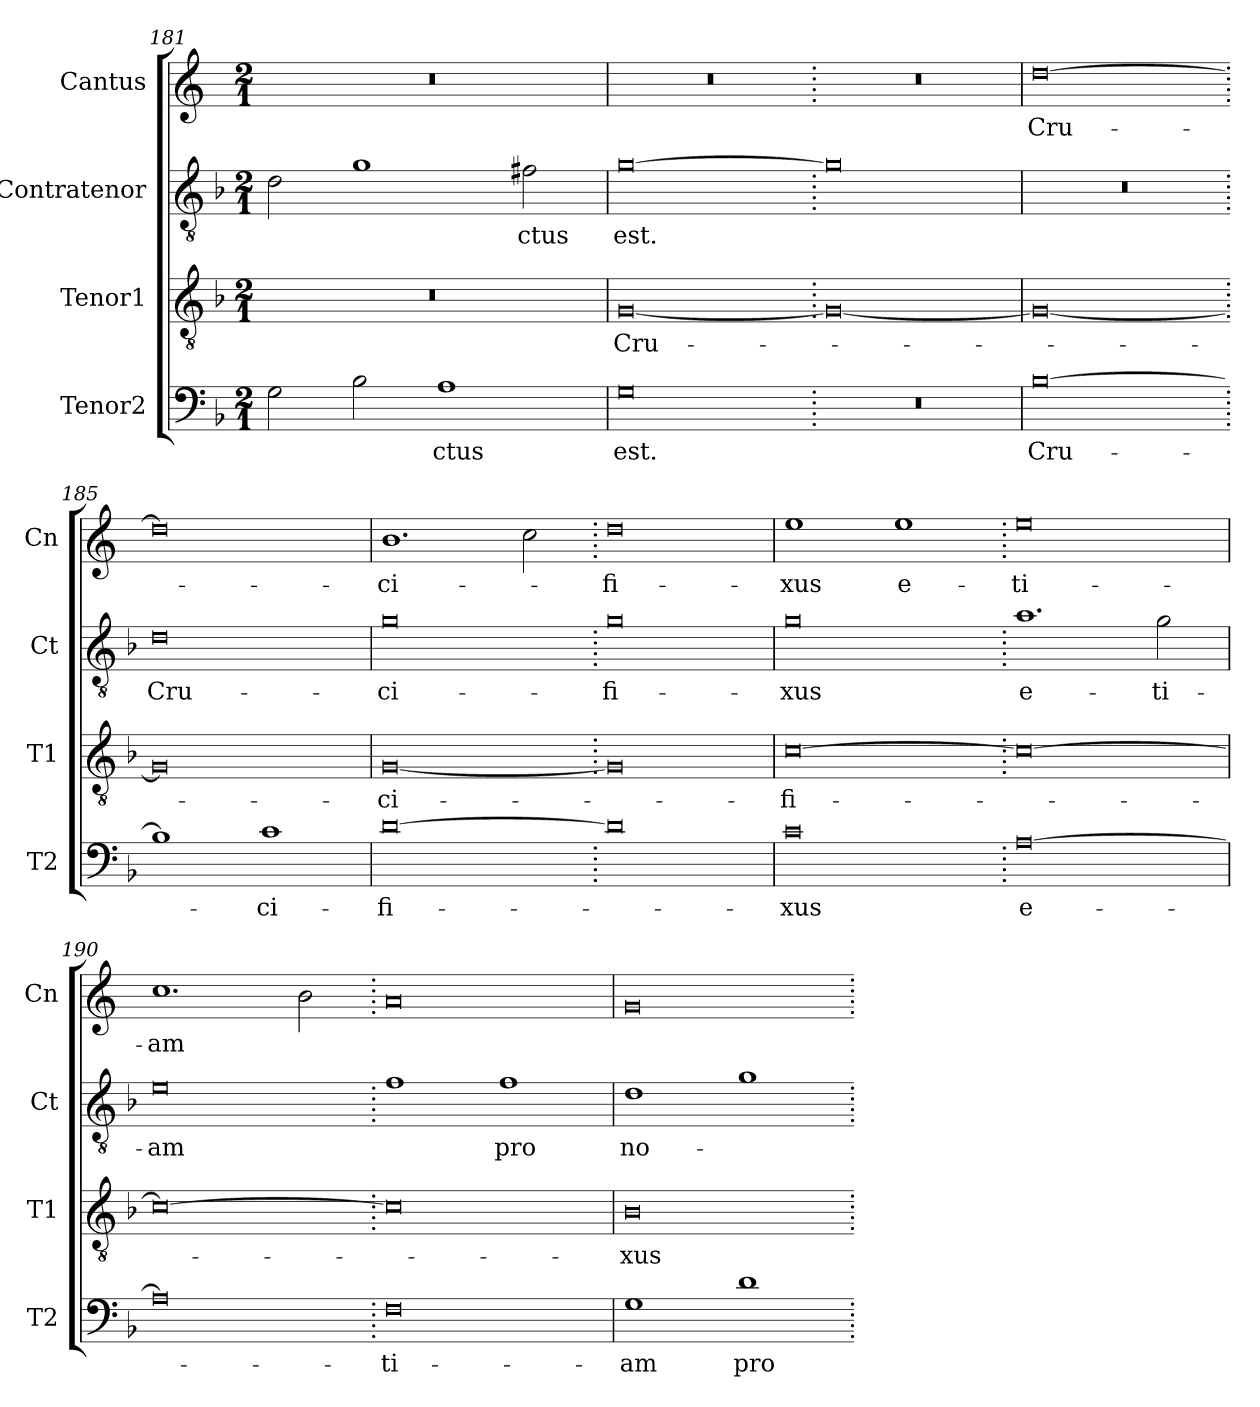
**kern	**text	**kern	**text	**kern	**text	**kern	**text
*part4	*part4	*part3	*part3	*part2	*part2	*part1	*part1
*staff4	*staff4	*staff3	*staff3	*staff2	*staff2	*staff1	*staff1
*I"Tenor2	*	*I"Tenor1	*	*I"Contratenor	*	*I"Cantus	*
*I'T2	*	*I'T1	*	*I'Ct	*	*I'Cn	*
*clefF4	*	*clefGv2	*	*clefGv2	*	*clefG2	*
*k[b-]	*	*k[b-]	*	*k[b-]	*	*k[]	*
*M2/1	*	*M2/1	*	*M2/1	*	*M2/1	*
=181	=181	=181	=181	=181	=181	=181	=181
2G\	.	0r	.	2d\	.	0r	.
2B-\	.	.	.	1g	.	.	.
1A	-ctus	.	.	.	.	.	.
.	.	.	.	2f#X\	-ctus	.	.
=182	=182	=182	=182	=182	=182	=182	=182
0G	est.	[0G	Cru-	[0g	est.	0r	.
=183.	=183.	=183.	=183.	=183.	=183.	=183.	=183.
0r	.	0G_	.	0g]	.	0r	.
=184	=184	=184	=184	=184	=184	=184	=184
[0B-	Cru-	0G_	.	0r	.	[0dd	Cru-
=185.	=185.	=185.	=185.	=185.	=185.	=185.	=185.
1B-]	.	0G]	.	0d	Cru-	0dd]	.
1c	-ci-	.	.	.	.	.	.
=186	=186	=186	=186	=186	=186	=186	=186
[0d	-fi-	[0G	-ci-	0g	-ci-	1.b	-ci-
.	.	.	.	.	.	2cc\	.
=187.	=187.	=187.	=187.	=187.	=187.	=187.	=187.
0d]	.	0G]	.	0g	-fi-	0dd	-fi-
=188	=188	=188	=188	=188	=188	=188	=188
0c	-xus	[0c	-fi-	0g	-xus	1ee	-xus
.	.	.	.	.	.	1ee	e-
=189.	=189.	=189.	=189.	=189.	=189.	=189.	=189.
[0A	e-	0c_	.	1.a	e-	0ee	-ti-
.	.	.	.	2g\	-ti-	.	.
=190	=190	=190	=190	=190	=190	=190	=190
0A]	.	0c_	.	0e	-am	1.cc	-am
.	.	.	.	.	.	2b\	.
=191.	=191.	=191.	=191.	=191.	=191.	=191.	=191.
0F	-ti-	0c]	.	1f	.	0a	.
.	.	.	.	1f	pro	.	.
=192	=192	=192	=192	=192	=192	=192	=192
1G	-am	0B-	-xus	1d	no-	0g	.
1d	pro	.	.	1g	.	.	.
=.	=.	=.	=.	=.	=.	=.	=.
*-	*-	*-	*-	*-	*-	*-	*-
